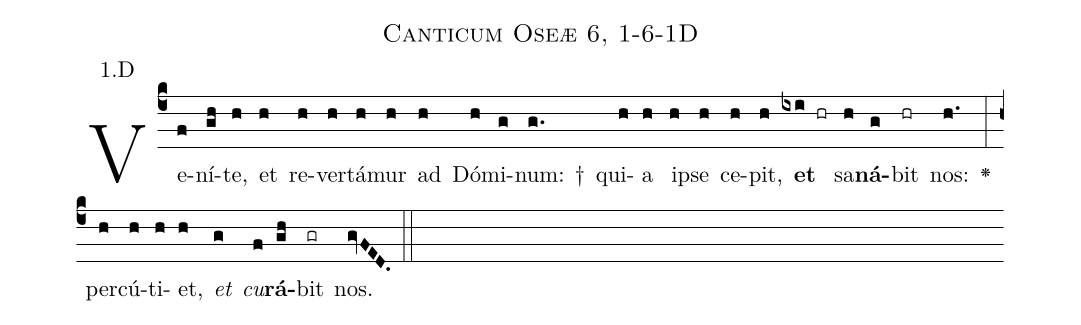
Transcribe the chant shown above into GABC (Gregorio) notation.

name: Canticum Oseæ 6, 1-6-1D;
annotation: 1.D;
%%
(c4)Ve(f)ní(gh)te,(h) et(h) re(h)ver(h)tá(h)mur(h) ad(h) Dó(h)mi(g)num: †(g.) qui(h)a(h) i(h)pse(h) ce(h)pit,(h) <b>et</b>(ixi hr) sa(h)<b>ná</b>(g)bit(hr) nos:(h.) <v>\greheightstar</v>(:) per(h)cú(h)ti(h)et,(h) <i>et</i>(g) <i>cu</i>(f)<b>rá</b>(gh)bit(gr) nos.(gvFED.) (::)


%E(h) u(h) o(g) u(f) a(gh) e.(gvFED.) (::)
